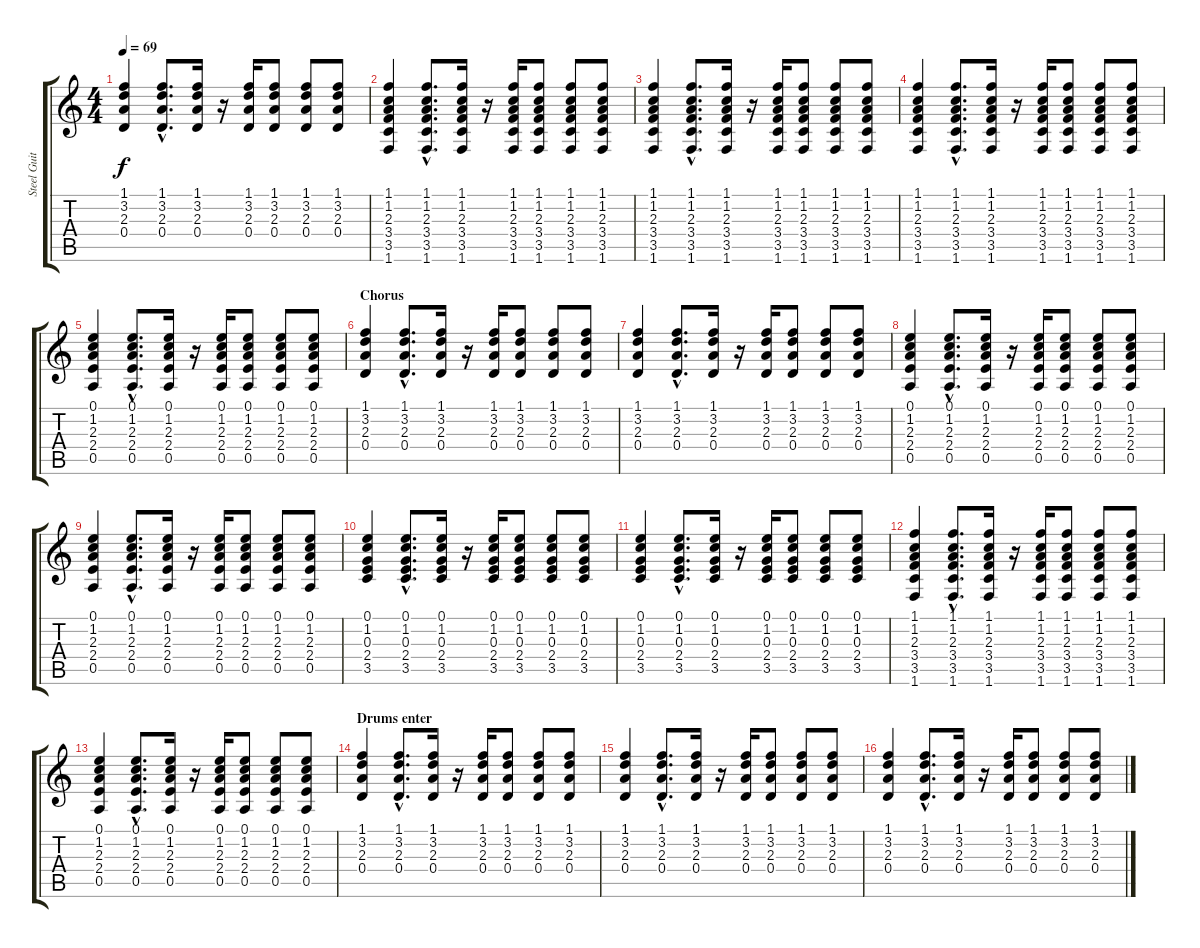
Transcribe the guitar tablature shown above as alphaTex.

\track ("Steel Guitar" "Steel Guit") {instrument acousticguitarsteel}
\staff {score tabs}
\tuning (E4 B3 G3 D3 A2 E2) {hide}
\ts (4 4)
\tempo 69
\clef g2
\ks c
(1.1 3.2 2.3 0.4).4{dy f} (1.1{hac} 3.2{hac} 2.3{hac} 0.4{hac}).8{d} (1.1 3.2 2.3 0.4).16 r.16 (1.1 3.2 2.3 0.4).16 (1.1 3.2 2.3 0.4).8 (1.1 3.2 2.3 0.4).8 (1.1 3.2 2.3 0.4).8 |
(1.1 1.2 2.3 3.4 3.5 1.6).4 (1.1{hac} 1.2{hac} 2.3{hac} 3.4{hac} 3.5{hac} 1.6{hac}).8{d} (1.1 1.2 2.3 3.4 3.5 1.6).16 r.16 (1.1 1.2 2.3 3.4 3.5 1.6).16 (1.1 1.2 2.3 3.4 3.5 1.6).8 (1.1 1.2 2.3 3.4 3.5 1.6).8 (1.1 1.2 2.3 3.4 3.5 1.6).8 |
(1.1 1.2 2.3 3.4 3.5 1.6).4 (1.1{hac} 1.2{hac} 2.3{hac} 3.4{hac} 3.5{hac} 1.6{hac}).8{d} (1.1 1.2 2.3 3.4 3.5 1.6).16 r.16 (1.1 1.2 2.3 3.4 3.5 1.6).16 (1.1 1.2 2.3 3.4 3.5 1.6).8 (1.1 1.2 2.3 3.4 3.5 1.6).8 (1.1 1.2 2.3 3.4 3.5 1.6).8 |
(1.1 1.2 2.3 3.4 3.5 1.6).4 (1.1{hac} 1.2{hac} 2.3{hac} 3.4{hac} 3.5{hac} 1.6{hac}).8{d} (1.1 1.2 2.3 3.4 3.5 1.6).16 r.16 (1.1 1.2 2.3 3.4 3.5 1.6).16 (1.1 1.2 2.3 3.4 3.5 1.6).8 (1.1 1.2 2.3 3.4 3.5 1.6).8 (1.1 1.2 2.3 3.4 3.5 1.6).8 |
(0.1 1.2 2.3 2.4 0.5).4 (0.1{hac} 1.2{hac} 2.3{hac} 2.4{hac} 0.5{hac}).8{d} (0.1 1.2 2.3 2.4 0.5).16 r.16 (0.1 1.2 2.3 2.4 0.5).16 (0.1 1.2 2.3 2.4 0.5).8 (0.1 1.2 2.3 2.4 0.5).8 (0.1 1.2 2.3 2.4 0.5).8 |
\section ("" "Chorus")
(1.1 3.2 2.3 0.4).4 (1.1{hac} 3.2{hac} 2.3{hac} 0.4{hac}).8{d} (1.1 3.2 2.3 0.4).16 r.16 (1.1 3.2 2.3 0.4).16 (1.1 3.2 2.3 0.4).8 (1.1 3.2 2.3 0.4).8 (1.1 3.2 2.3 0.4).8 |
(1.1 3.2 2.3 0.4).4 (1.1{hac} 3.2{hac} 2.3{hac} 0.4{hac}).8{d} (1.1 3.2 2.3 0.4).16 r.16 (1.1 3.2 2.3 0.4).16 (1.1 3.2 2.3 0.4).8 (1.1 3.2 2.3 0.4).8 (1.1 3.2 2.3 0.4).8 |
(0.1 1.2 2.3 2.4 0.5).4 (0.1{hac} 1.2{hac} 2.3{hac} 2.4{hac} 0.5{hac}).8{d} (0.1 1.2 2.3 2.4 0.5).16 r.16 (0.1 1.2 2.3 2.4 0.5).16 (0.1 1.2 2.3 2.4 0.5).8 (0.1 1.2 2.3 2.4 0.5).8 (0.1 1.2 2.3 2.4 0.5).8 |
(0.1 1.2 2.3 2.4 0.5).4 (0.1{hac} 1.2{hac} 2.3{hac} 2.4{hac} 0.5{hac}).8{d} (0.1 1.2 2.3 2.4 0.5).16 r.16 (0.1 1.2 2.3 2.4 0.5).16 (0.1 1.2 2.3 2.4 0.5).8 (0.1 1.2 2.3 2.4 0.5).8 (0.1 1.2 2.3 2.4 0.5).8 |
(0.1 1.2 0.3 2.4 3.5).4 (0.1{hac} 1.2{hac} 0.3{hac} 2.4{hac} 3.5{hac}).8{d} (0.1 1.2 0.3 2.4 3.5).16 r.16 (0.1 1.2 0.3 2.4 3.5).16 (0.1 1.2 0.3 2.4 3.5).8 (0.1 1.2 0.3 2.4 3.5).8 (0.1 1.2 0.3 2.4 3.5).8 |
(0.1 1.2 0.3 2.4 3.5).4 (0.1{hac} 1.2{hac} 0.3{hac} 2.4{hac} 3.5{hac}).8{d} (0.1 1.2 0.3 2.4 3.5).16 r.16 (0.1 1.2 0.3 2.4 3.5).16 (0.1 1.2 0.3 2.4 3.5).8 (0.1 1.2 0.3 2.4 3.5).8 (0.1 1.2 0.3 2.4 3.5).8 |
(1.1 1.2 2.3 3.4 3.5 1.6).4 (1.1{hac} 1.2{hac} 2.3{hac} 3.4{hac} 3.5{hac} 1.6{hac}).8{d} (1.1 1.2 2.3 3.4 3.5 1.6).16 r.16 (1.1 1.2 2.3 3.4 3.5 1.6).16 (1.1 1.2 2.3 3.4 3.5 1.6).8 (1.1 1.2 2.3 3.4 3.5 1.6).8 (1.1 1.2 2.3 3.4 3.5 1.6).8 |
(0.1 1.2 2.3 2.4 0.5).4 (0.1{hac} 1.2{hac} 2.3{hac} 2.4{hac} 0.5{hac}).8{d} (0.1 1.2 2.3 2.4 0.5).16 r.16 (0.1 1.2 2.3 2.4 0.5).16 (0.1 1.2 2.3 2.4 0.5).8 (0.1 1.2 2.3 2.4 0.5).8 (0.1 1.2 2.3 2.4 0.5).8 |
\section ("" "Drums enter")
(1.1 3.2 2.3 0.4).4 (1.1{hac} 3.2{hac} 2.3{hac} 0.4{hac}).8{d} (1.1 3.2 2.3 0.4).16 r.16 (1.1 3.2 2.3 0.4).16 (1.1 3.2 2.3 0.4).8 (1.1 3.2 2.3 0.4).8 (1.1 3.2 2.3 0.4).8 |
(1.1 3.2 2.3 0.4).4 (1.1{hac} 3.2{hac} 2.3{hac} 0.4{hac}).8{d} (1.1 3.2 2.3 0.4).16 r.16 (1.1 3.2 2.3 0.4).16 (1.1 3.2 2.3 0.4).8 (1.1 3.2 2.3 0.4).8 (1.1 3.2 2.3 0.4).8 |
(1.1 3.2 2.3 0.4).4 (1.1{hac} 3.2{hac} 2.3{hac} 0.4{hac}).8{d} (1.1 3.2 2.3 0.4).16 r.16 (1.1 3.2 2.3 0.4).16 (1.1 3.2 2.3 0.4).8 (1.1 3.2 2.3 0.4).8 (1.1 3.2 2.3 0.4).8
